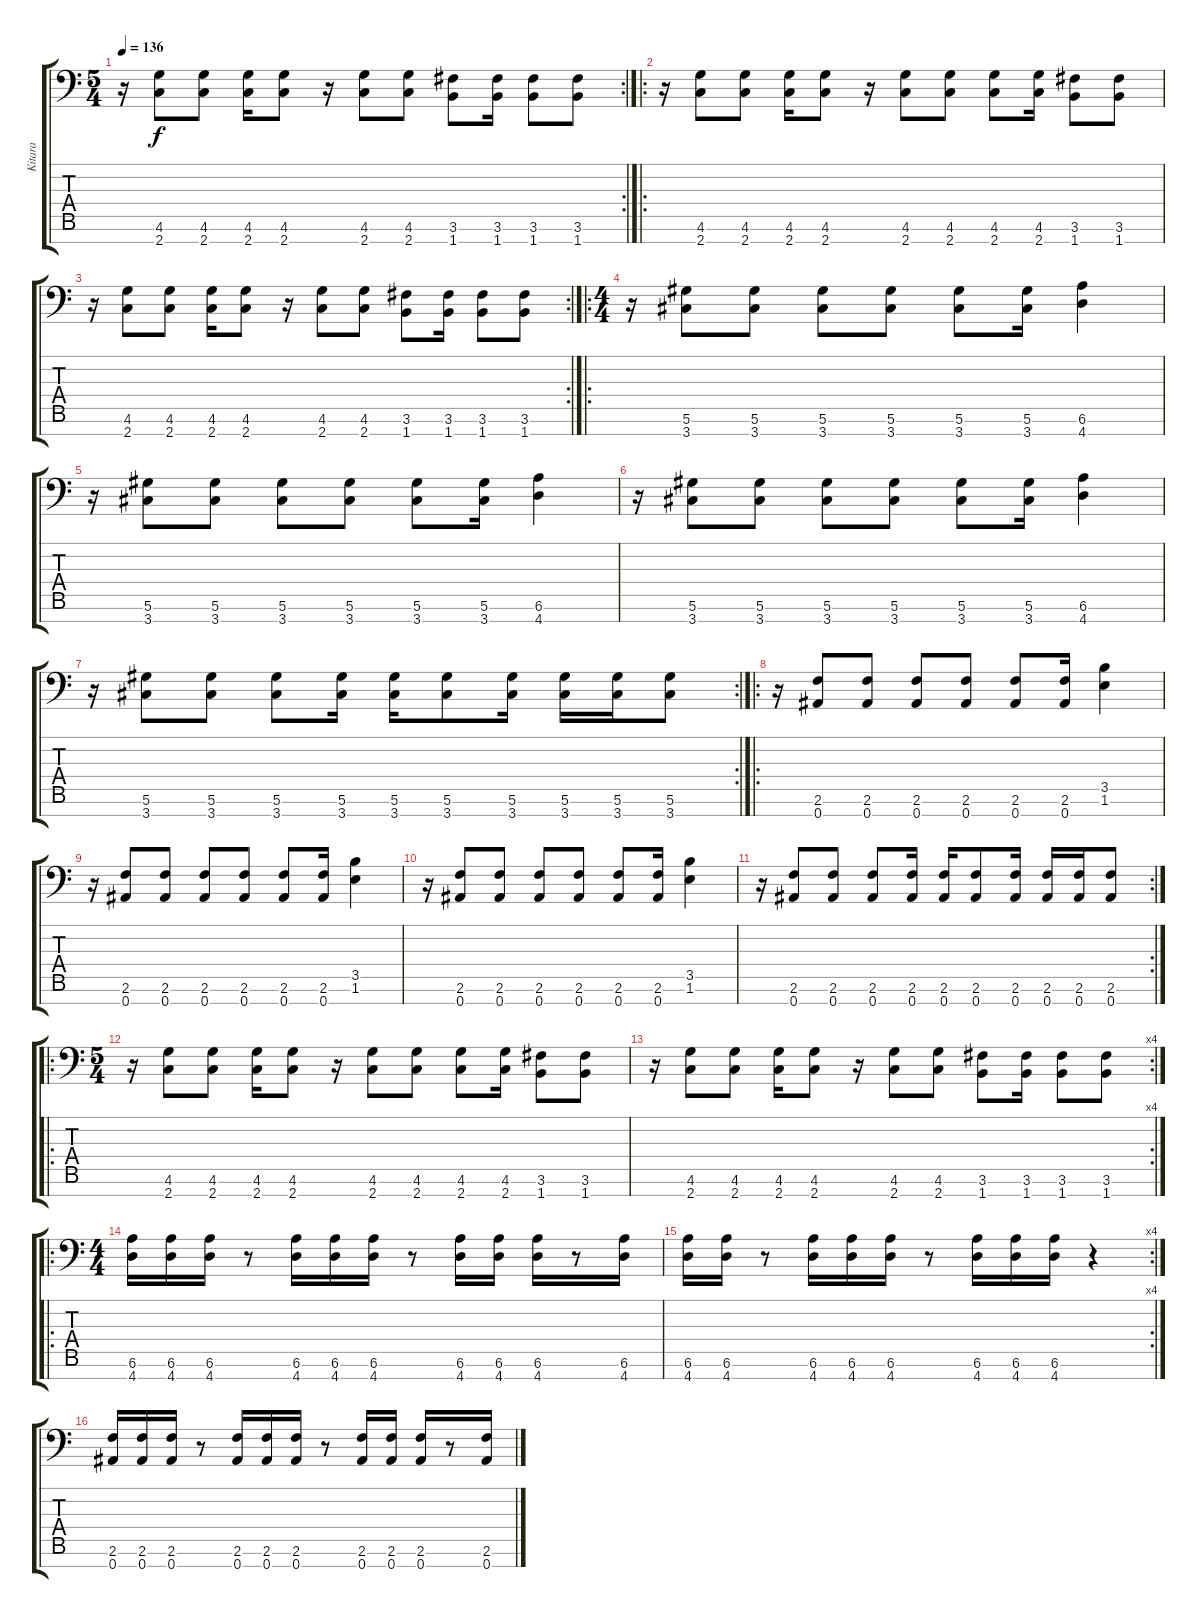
\track ("Kitara" "Kitara") {instrument distortionguitar}
\staff {score tabs}
\tuning (Eb4 Bb3 Gb3 Db3 Ab2 Eb2 Bb1) {hide}
\rc 2
\ts (5 4)
\tempo 136
\clef f4
\ks c
r.16{dy f} (4.6 2.7).8 (4.6 2.7).8 (4.6 2.7).16 (4.6 2.7).8 r.16 (4.6 2.7).8 (4.6 2.7).8 (3.6 1.7).8 (3.6 1.7).16 (3.6 1.7).8 (3.6 1.7).8 |
\ro
r.16 (4.6 2.7).8 (4.6 2.7).8 (4.6 2.7).16 (4.6 2.7).8 r.16 (4.6 2.7).8 (4.6 2.7).8 (4.6 2.7).8 (4.6 2.7).16 (3.6 1.7).8 (3.6 1.7).8 |
\rc 2
r.16 (4.6 2.7).8 (4.6 2.7).8 (4.6 2.7).16 (4.6 2.7).8 r.16 (4.6 2.7).8 (4.6 2.7).8 (3.6 1.7).8 (3.6 1.7).16 (3.6 1.7).8 (3.6 1.7).8 |
\ro
\ts (4 4)
r.16 (5.6 3.7).8 (5.6 3.7).8 (5.6 3.7).8 (5.6 3.7).8 (5.6 3.7).8 (5.6 3.7).16 (6.6 4.7).4 |
r.16 (5.6 3.7).8 (5.6 3.7).8 (5.6 3.7).8 (5.6 3.7).8 (5.6 3.7).8 (5.6 3.7).16 (6.6 4.7).4 |
r.16 (5.6 3.7).8 (5.6 3.7).8 (5.6 3.7).8 (5.6 3.7).8 (5.6 3.7).8 (5.6 3.7).16 (6.6 4.7).4 |
\rc 2
r.16 (5.6 3.7).8 (5.6 3.7).8 (5.6 3.7).8 (5.6 3.7).16 (5.6 3.7).16 (5.6 3.7).8 (5.6 3.7).16 (5.6 3.7).16 (5.6 3.7).16 (5.6 3.7).8 |
\ro
r.16 (2.6 0.7).8 (2.6 0.7).8 (2.6 0.7).8 (2.6 0.7).8 (2.6 0.7).8 (2.6 0.7).16 (3.5 1.6).4 |
r.16 (2.6 0.7).8 (2.6 0.7).8 (2.6 0.7).8 (2.6 0.7).8 (2.6 0.7).8 (2.6 0.7).16 (3.5 1.6).4 |
r.16 (2.6 0.7).8 (2.6 0.7).8 (2.6 0.7).8 (2.6 0.7).8 (2.6 0.7).8 (2.6 0.7).16 (3.5 1.6).4 |
\rc 2
r.16 (2.6 0.7).8 (2.6 0.7).8 (2.6 0.7).8 (2.6 0.7).16 (2.6 0.7).16 (2.6 0.7).8 (2.6 0.7).16 (2.6 0.7).16 (2.6 0.7).16 (2.6 0.7).8 |
\ro
\ts (5 4)
r.16 (4.6 2.7).8 (4.6 2.7).8 (4.6 2.7).16 (4.6 2.7).8 r.16 (4.6 2.7).8 (4.6 2.7).8 (4.6 2.7).8 (4.6 2.7).16 (3.6 1.7).8 (3.6 1.7).8 |
\rc 4
r.16 (4.6 2.7).8 (4.6 2.7).8 (4.6 2.7).16 (4.6 2.7).8 r.16 (4.6 2.7).8 (4.6 2.7).8 (3.6 1.7).8 (3.6 1.7).16 (3.6 1.7).8 (3.6 1.7).8 |
\ro
\ts (4 4)
(6.6 4.7).16 (6.6 4.7).16 (6.6 4.7).16 r.8 (6.6 4.7).16 (6.6 4.7).16 (6.6 4.7).16 r.8 (6.6 4.7).16 (6.6 4.7).16 (6.6 4.7).16 r.8 (6.6 4.7).16 |
\rc 4
(6.6 4.7).16 (6.6 4.7).16 r.8 (6.6 4.7).16 (6.6 4.7).16 (6.6 4.7).16 r.8 (6.6 4.7).16 (6.6 4.7).16 (6.6 4.7).16 r.4 |
(2.6 0.7).16 (2.6 0.7).16 (2.6 0.7).16 r.8 (2.6 0.7).16 (2.6 0.7).16 (2.6 0.7).16 r.8 (2.6 0.7).16 (2.6 0.7).16 (2.6 0.7).16 r.8 (2.6 0.7).16
